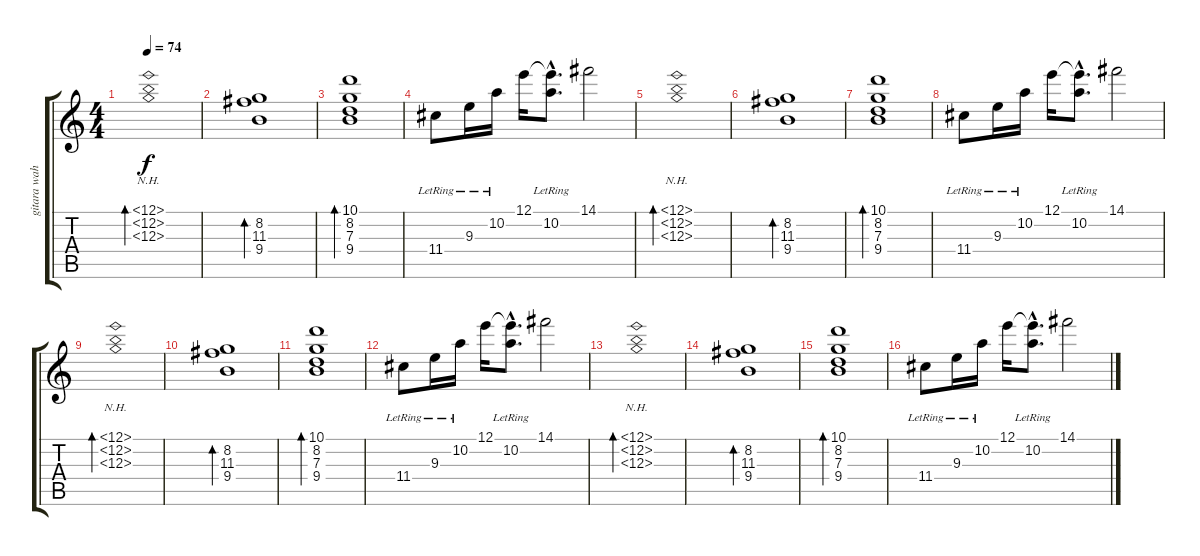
\track ("gitara wah" "gitara wah") {instrument acousticguitarnylon}
\staff {score tabs}
\tuning (E4 B3 G3 D3 A2 E2) {hide}
\ts (4 4)
\tempo 74
\clef g2
\ks c
(12.1{nh} 12.2{nh} 12.3{nh}).1{bd 120 dy f} |
(8.2 11.3 9.4).1{bd 120} |
(10.1 8.2 7.3 9.4).1{bd 120} |
11.4{lr}.8 9.3{lr}.16 10.2{lr}.16 12.1.16 (12.1{hac t} 10.2{hac lr}).8{d} 14.1.2 |
(12.1{nh} 12.2{nh} 12.3{nh}).1{bd 120} |
(8.2 11.3 9.4).1{bd 120} |
(10.1 8.2 7.3 9.4).1{bd 120} |
11.4{lr}.8 9.3{lr}.16 10.2{lr}.16 12.1.16 (12.1{hac t} 10.2{hac lr}).8{d} 14.1.2 |
(12.1{nh} 12.2{nh} 12.3{nh}).1{bd 120} |
(8.2 11.3 9.4).1{bd 120} |
(10.1 8.2 7.3 9.4).1{bd 120} |
11.4{lr}.8 9.3{lr}.16 10.2{lr}.16 12.1.16 (12.1{hac t} 10.2{hac lr}).8{d} 14.1.2 |
(12.1{nh} 12.2{nh} 12.3{nh}).1{bd 120} |
(8.2 11.3 9.4).1{bd 120} |
(10.1 8.2 7.3 9.4).1{bd 120} |
11.4{lr}.8 9.3{lr}.16 10.2{lr}.16 12.1.16 (12.1{hac t} 10.2{hac lr}).8{d} 14.1.2
